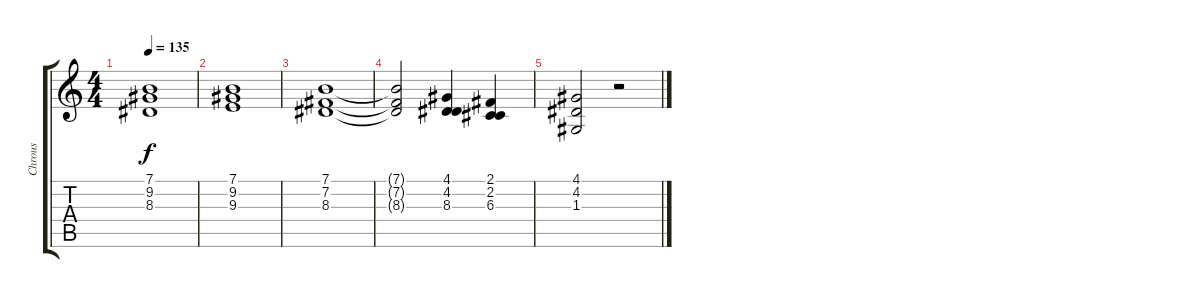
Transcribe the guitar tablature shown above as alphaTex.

\track ("Chrous" "Chrous") {instrument lead6voice}
\staff {score tabs}
\tuning (E4 B3 G3 D3 A2 E2) {hide}
\ts (4 4)
\tempo 135
\clef g2
\ks c
(7.1 9.2 8.3).1{dy f} |
(7.1 9.2 9.3).1 |
(7.1 7.2 8.3).1 |
(7.1{t} 7.2{t} 8.3{t}).2 (4.1 4.2 8.3).4 (2.1 2.2 6.3).4 |
(4.1 4.2 1.3).2 r.2
